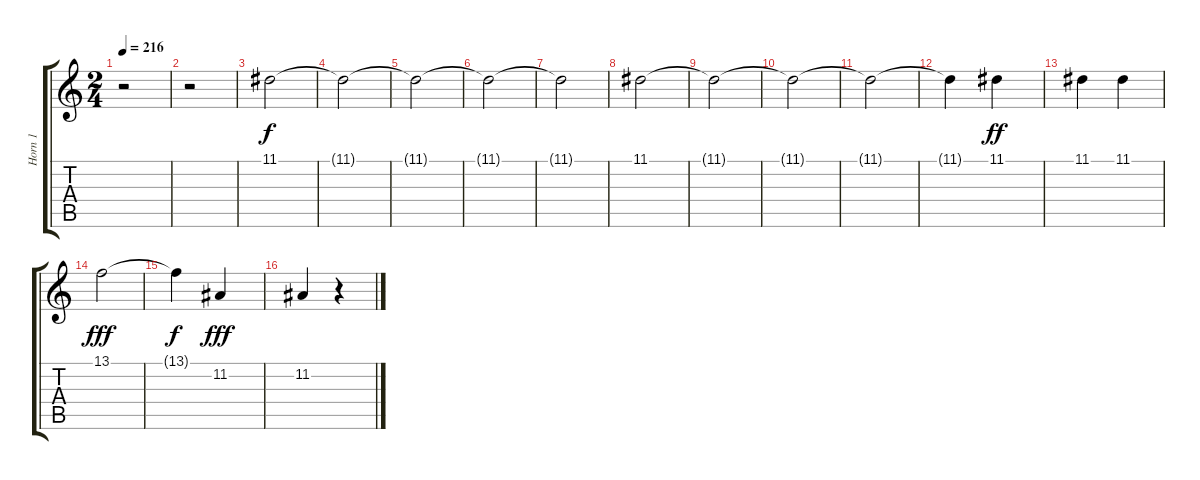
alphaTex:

\track ("Horn 1" "Horn 1") {instrument frenchhorn}
\staff {score tabs}
\tuning (E4 B3 G3 D3 A2 E2) {hide}
\ts (2 4)
\tempo 216
\clef g2
\ks c
r.2{dy f} |
r.2 |
11.1.2 |
11.1{t}.2 |
11.1{t}.2 |
11.1{t}.2 |
11.1{t}.2 |
11.1.2 |
11.1{t}.2 |
11.1{t}.2 |
11.1{t}.2 |
11.1{t}.4 11.1.4{dy ff} |
11.1.4 11.1.4 |
13.1.2{dy fff} |
13.1{t}.4{dy f} 11.2.4{dy fff} |
11.2.4 r.4
